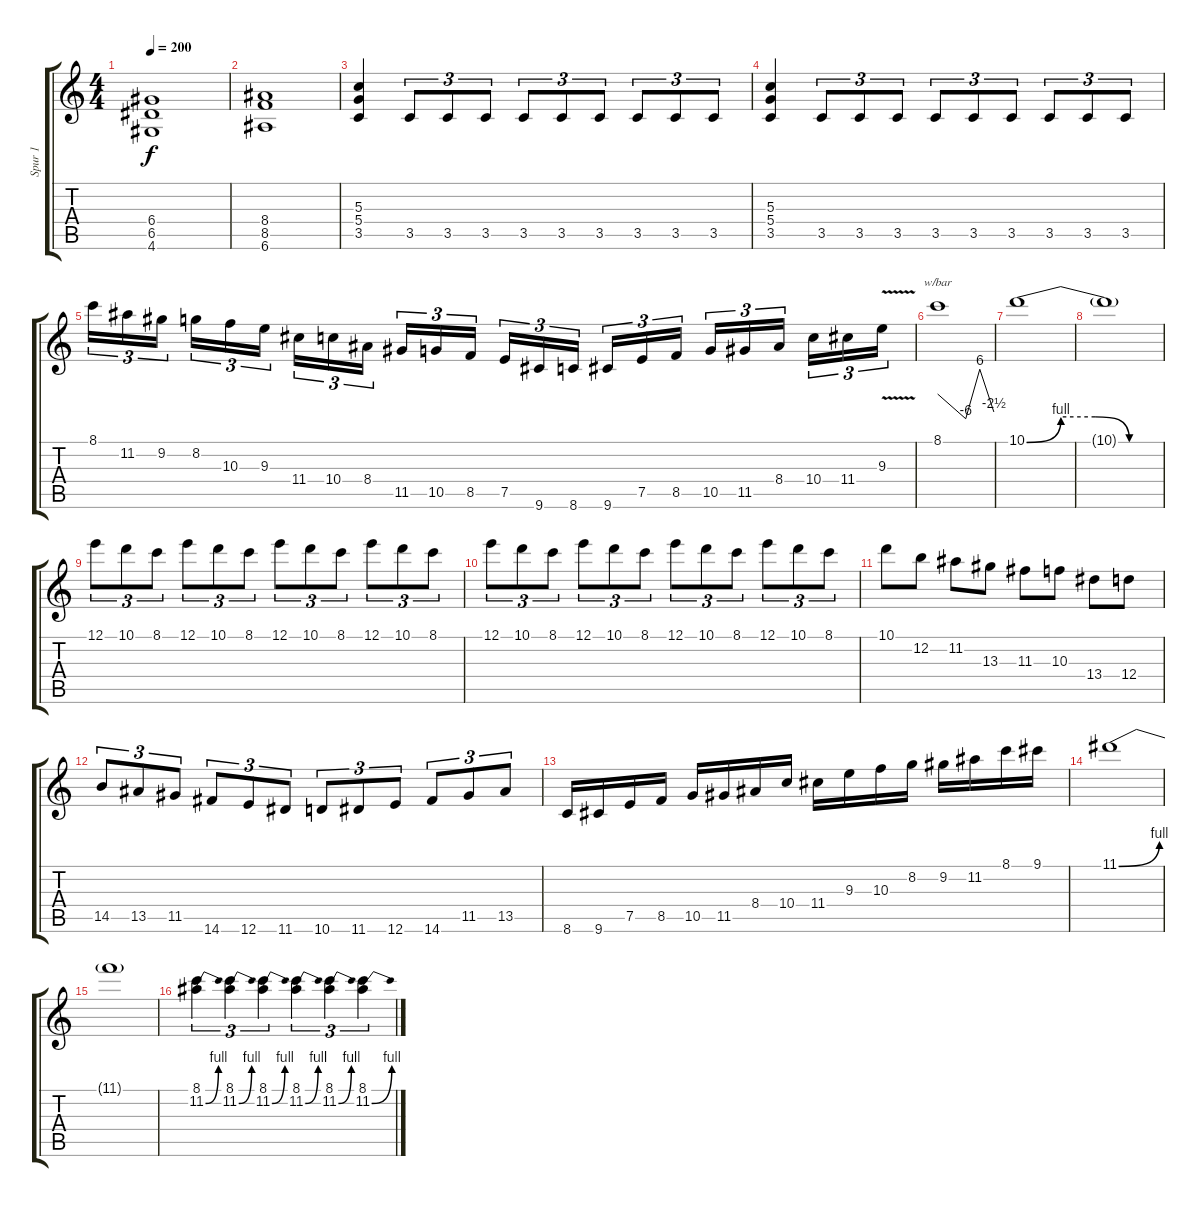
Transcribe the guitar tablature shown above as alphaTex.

\track ("Spur 1" "Spur 1") {instrument overdrivenguitar}
\staff {score tabs}
\tuning (E4 B3 G3 D3 A2 E2) {hide}
\ts (4 4)
\tempo 200
\clef g2
\ks c
(6.4 6.5 4.6).1{dy f} |
(8.4 8.5 6.6).1 |
(5.3 5.4 3.5).4 3.5.8{tu (3 2)} 3.5.8{tu (3 2)} 3.5.8{tu (3 2)} 3.5.8{tu (3 2)} 3.5.8{tu (3 2)} 3.5.8{tu (3 2)} 3.5.8{tu (3 2)} 3.5.8{tu (3 2)} 3.5.8{tu (3 2)} |
(5.3 5.4 3.5).4 3.5.8{tu (3 2)} 3.5.8{tu (3 2)} 3.5.8{tu (3 2)} 3.5.8{tu (3 2)} 3.5.8{tu (3 2)} 3.5.8{tu (3 2)} 3.5.8{tu (3 2)} 3.5.8{tu (3 2)} 3.5.8{tu (3 2)} |
8.1.16{tu (3 2)} 11.2.16{tu (3 2)} 9.2.16{tu (3 2)} 8.2.16{tu (3 2)} 10.3.16{tu (3 2)} 9.3.16{tu (3 2)} 11.4.16{tu (3 2)} 10.4.16{tu (3 2)} 8.4.16{tu (3 2)} 11.5.16{tu (3 2)} 10.5.16{tu (3 2)} 8.5.16{tu (3 2)} 7.5.16{tu (3 2)} 9.6.16{tu (3 2)} 8.6.16{tu (3 2)} 9.6.16{tu (3 2)} 7.5.16{tu (3 2)} 8.5.16{tu (3 2)} 10.5.16{tu (3 2)} 11.5.16{tu (3 2)} 8.4.16{tu (3 2)} 10.4.16{tu (3 2)} 11.4.16{tu (3 2)} 9.3{v}.16{tu (3 2)} |
8.1.1{tbe (custom default 0 0 30 -24 45 24 60 -10)} |
10.1{be (custom 0 0 15 4 30 4 45 0 60 0)}.1 |
10.1{t}.1 |
12.1.8{tu (3 2)} 10.1.8{tu (3 2)} 8.1.8{tu (3 2)} 12.1.8{tu (3 2)} 10.1.8{tu (3 2)} 8.1.8{tu (3 2)} 12.1.8{tu (3 2)} 10.1.8{tu (3 2)} 8.1.8{tu (3 2)} 12.1.8{tu (3 2)} 10.1.8{tu (3 2)} 8.1.8{tu (3 2)} |
12.1.8{tu (3 2)} 10.1.8{tu (3 2)} 8.1.8{tu (3 2)} 12.1.8{tu (3 2)} 10.1.8{tu (3 2)} 8.1.8{tu (3 2)} 12.1.8{tu (3 2)} 10.1.8{tu (3 2)} 8.1.8{tu (3 2)} 12.1.8{tu (3 2)} 10.1.8{tu (3 2)} 8.1.8{tu (3 2)} |
10.1.8 12.2.8 11.2.8 13.3.8 11.3.8 10.3.8 13.4.8 12.4.8 |
14.5.8{tu (3 2)} 13.5.8{tu (3 2)} 11.5.8{tu (3 2)} 14.6.8{tu (3 2)} 12.6.8{tu (3 2)} 11.6.8{tu (3 2)} 10.6.8{tu (3 2)} 11.6.8{tu (3 2)} 12.6.8{tu (3 2)} 14.6.8{tu (3 2)} 11.5.8{tu (3 2)} 13.5.8{tu (3 2)} |
8.6.16 9.6.16 7.5.16 8.5.16 10.5.16 11.5.16 8.4.16 10.4.16 11.4.16 9.3.16 10.3.16 8.2.16 9.2.16 11.2.16 8.1.16 9.1.16 |
11.1{be (bend 0 0 60 4)}.1 |
11.1{t}.1 |
(8.1 11.2{be (bend 0 0 60 4)}).4{tu (3 2)} (8.1 11.2{be (bend 0 0 60 4)}).4{tu (3 2)} (8.1 11.2{be (bend 0 0 60 4)}).4{tu (3 2)} (8.1 11.2{be (bend 0 0 60 4)}).4{tu (3 2)} (8.1 11.2{be (bend 0 0 60 4)}).4{tu (3 2)} (8.1 11.2{be (bend 0 0 60 4)}).4{tu (3 2)}
